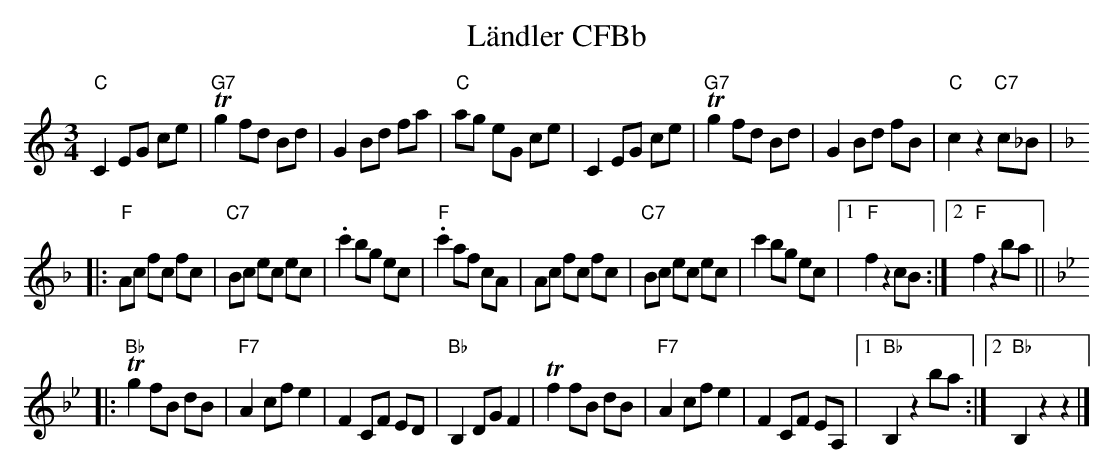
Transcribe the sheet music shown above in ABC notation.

X:1
T: Ländler CFBb
M:3/4
L:1/8
K:C
"C"C2 EG ce |"G7"Tg2 fd Bd | G2 Bd fa | "C"ag eG ce |\
   C2 EG ce | "G7"Tg2 fd Bd |G2 Bd fB | "C"c2z2 "C7"c_B | [K:F]
|: "F"Ac fc fc | "C7"Bc ec ec | .c'2 bg ec | "F".c'2 af cA |\
      Ac fc fc | "C7"Bc ec ec | c'2 bg ec |1 "F"f2z2 cB :|2 "F"f2z2 ba || [K:Bb]
|:"Bb"Tg2 fB dB | "F7"A2 cf e2 | F2 CF ED | "Bb"B,2 DG F2 |\
      Tf2 fB dB | "F7"A2 cf e2 | F2 CF EA, |1 "Bb"B,2 z2 ba :|2 "Bb"B,2z2z2 |]
